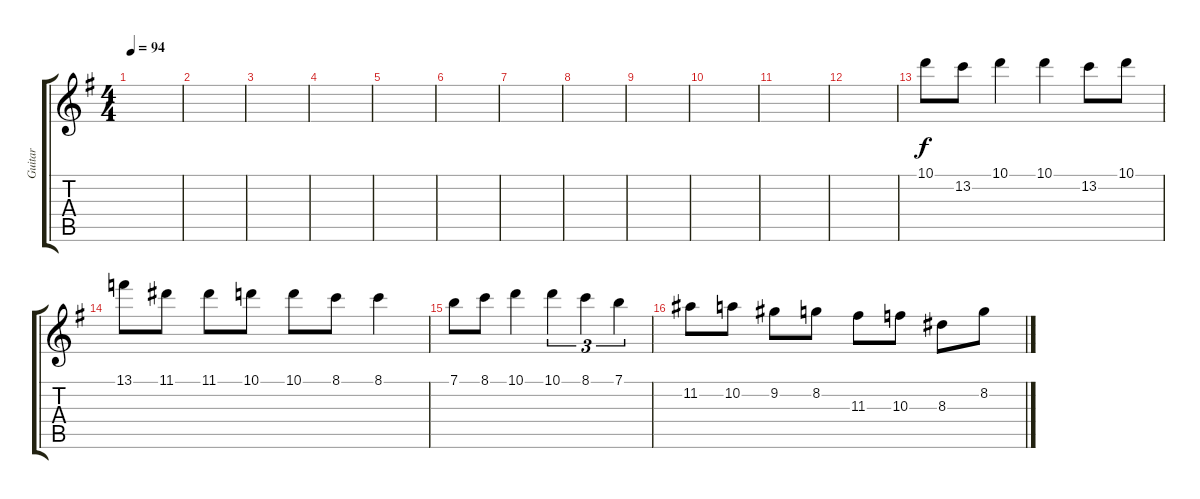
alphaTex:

\track ("Guitar" "Guitar") {instrument electricguitarjazz}
\staff {score tabs}
\tuning (E4 B3 G3 D3 A2 E2) {hide}
\ts (4 4)
\tempo 94
\clef g2
\ks g
|
|
|
|
|
|
|
|
|
|
|
|
10.1.8 13.2.8 10.1.4 10.1.4 13.2.8 10.1.8 |
13.1.8 11.1.8 11.1.8 10.1.8 10.1.8 8.1.8 8.1.4 |
7.1.8 8.1.8 10.1.4 10.1.4{tu (3 2)} 8.1.4{tu (3 2)} 7.1.4{tu (3 2)} |
11.2.8 10.2.8 9.2.8 8.2.8 11.3.8 10.3.8 8.3.8 8.2.8
